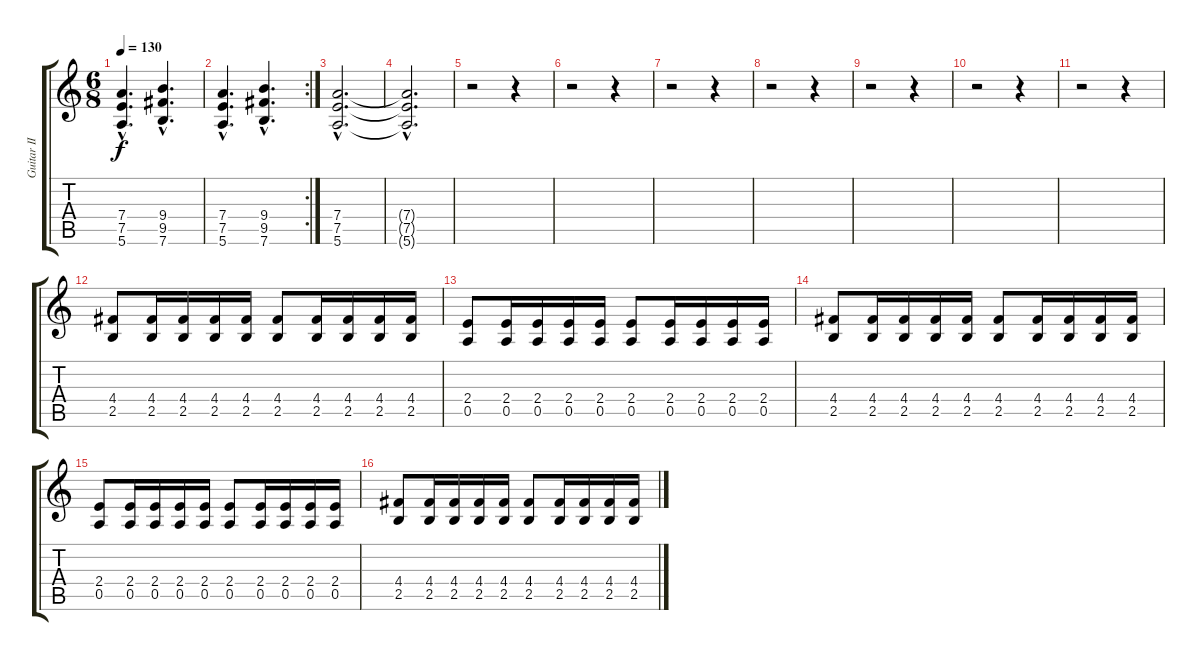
\track ("Guitar II" "Guitar II") {instrument distortionguitar}
\staff {score tabs}
\tuning (E4 B3 G3 D3 A2 E2) {hide}
\ts (6 8)
\tempo 130
\clef g2
\ks c
(7.4{hac} 7.5{hac} 5.6{hac}).4{d dy f} (9.4{hac} 9.5{hac} 7.6{hac}).4{d} |
\rc 2
(7.4{hac} 7.5{hac} 5.6{hac}).4{d} (9.4{hac} 9.5{hac} 7.6{hac}).4{d} |
(7.4{hac} 7.5{hac} 5.6{hac}).2{d} |
(7.4{hac t} 7.5{hac t} 5.6{hac t}).2{d} |
r.2 r.4 |
r.2 r.4 |
r.2 r.4 |
r.2 r.4 |
r.2 r.4 |
r.2 r.4 |
r.2 r.4 |
(4.4 2.5).8 (4.4 2.5).16 (4.4 2.5).16 (4.4 2.5).16 (4.4 2.5).16 (4.4 2.5).8 (4.4 2.5).16 (4.4 2.5).16 (4.4 2.5).16 (4.4 2.5).16 |
(2.4 0.5).8 (2.4 0.5).16 (2.4 0.5).16 (2.4 0.5).16 (2.4 0.5).16 (2.4 0.5).8 (2.4 0.5).16 (2.4 0.5).16 (2.4 0.5).16 (2.4 0.5).16 |
(4.4 2.5).8 (4.4 2.5).16 (4.4 2.5).16 (4.4 2.5).16 (4.4 2.5).16 (4.4 2.5).8 (4.4 2.5).16 (4.4 2.5).16 (4.4 2.5).16 (4.4 2.5).16 |
(2.4 0.5).8 (2.4 0.5).16 (2.4 0.5).16 (2.4 0.5).16 (2.4 0.5).16 (2.4 0.5).8 (2.4 0.5).16 (2.4 0.5).16 (2.4 0.5).16 (2.4 0.5).16 |
(4.4 2.5).8 (4.4 2.5).16 (4.4 2.5).16 (4.4 2.5).16 (4.4 2.5).16 (4.4 2.5).8 (4.4 2.5).16 (4.4 2.5).16 (4.4 2.5).16 (4.4 2.5).16
